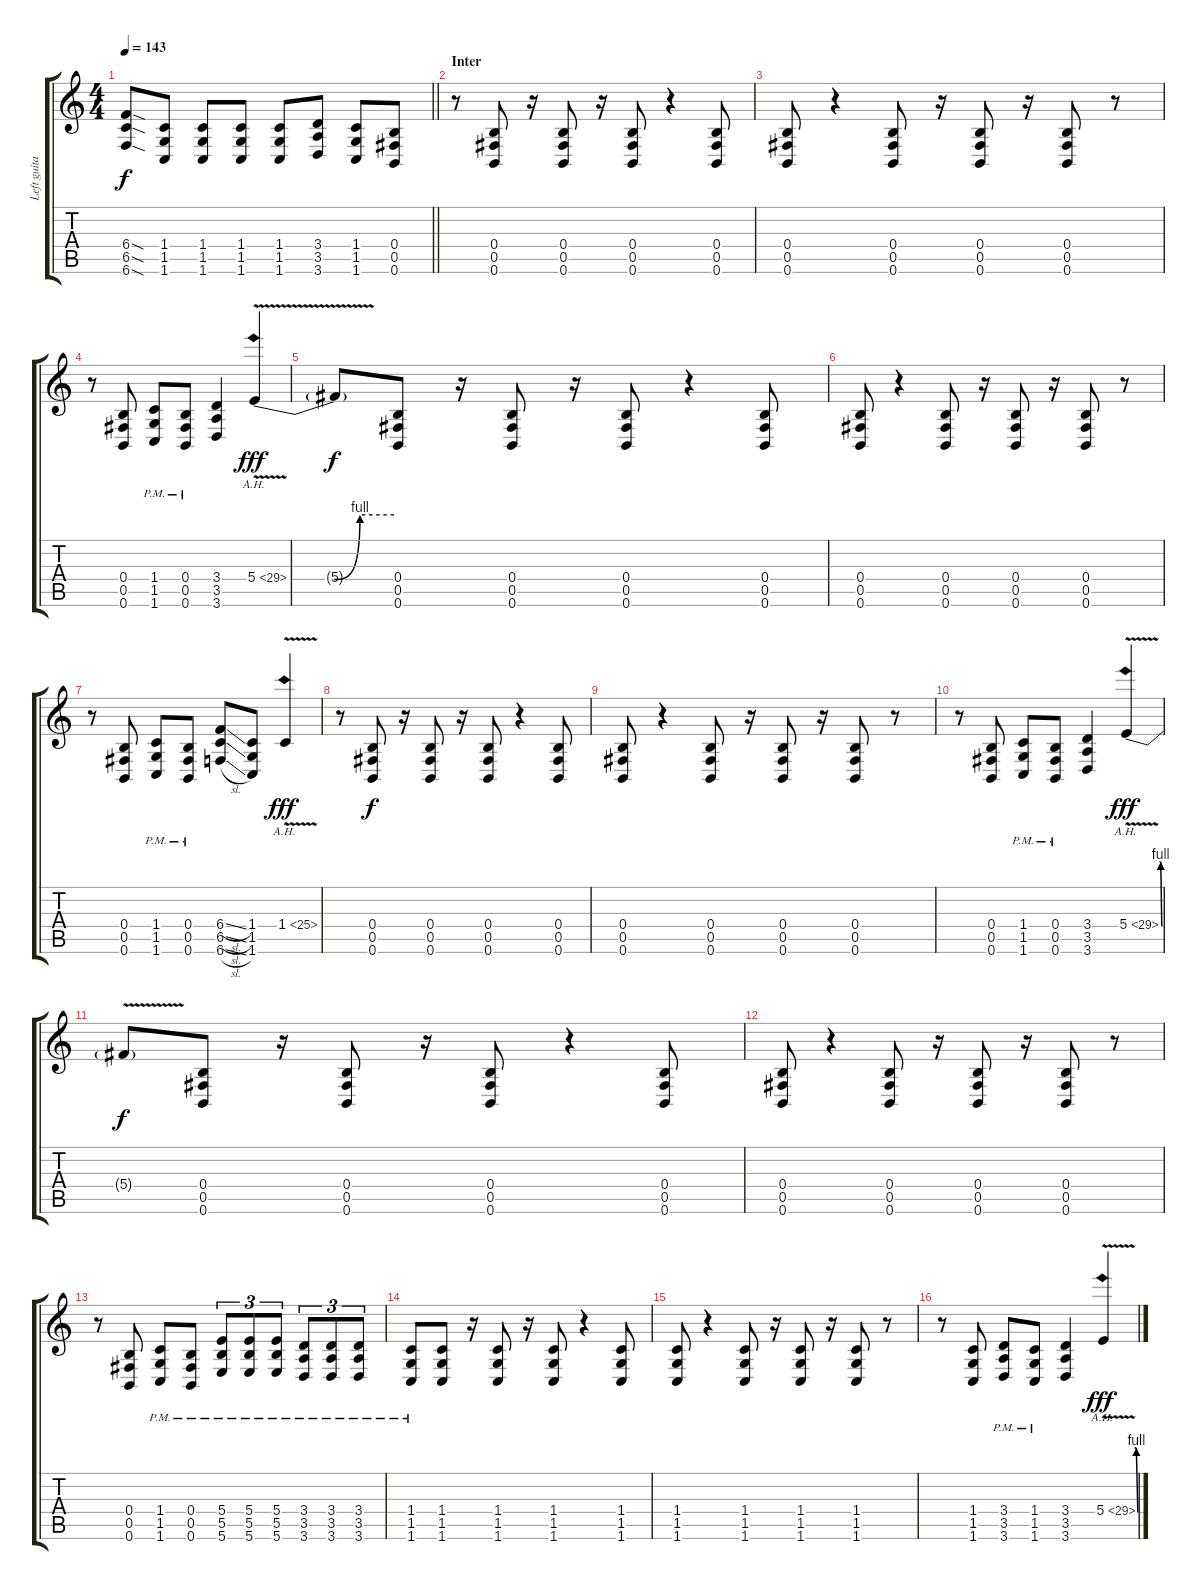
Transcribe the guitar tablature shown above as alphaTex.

\track ("Left guitar" "Left guita") {instrument overdrivenguitar}
\staff {score tabs}
\tuning (Db4 Ab3 E3 B2 Gb2 B1) {hide}
\ts (4 4)
\tempo 143
\clef g2
\barLineRight lightlight
\ks c
(6.4{sod t} 6.5{sod t} 6.6{sod t}).8{dy f} (1.4 1.5 1.6).8 (1.4 1.5 1.6).8 (1.4 1.5 1.6).8 (1.4 1.5 1.6).8 (3.4 3.5 3.6).8 (1.4 1.5 1.6).8 (0.4 0.5 0.6).8 |
\section ("" "Inter")
r.8 (0.4 0.5 0.6).8 r.16 (0.4 0.5 0.6).8 r.16 (0.4 0.5 0.6).8 r.4 (0.4 0.5 0.6).8 |
(0.4 0.5 0.6).8 r.4 (0.4 0.5 0.6).8 r.16 (0.4 0.5 0.6).8 r.16 (0.4 0.5 0.6).8 r.8 |
r.8 (0.4 0.5 0.6).8 (1.4{pm} 1.5{pm} 1.6{pm}).8 (0.4{pm} 0.5{pm} 0.6{pm}).8 (3.4 3.5 3.6).4 5.4{be (custom 0 0 25 0 40 4 60 4) ah 24 v}.4{dy fff} |
5.4{t}.8{dy f} (0.4 0.5 0.6).8 r.16 (0.4 0.5 0.6).8 r.16 (0.4 0.5 0.6).8 r.4 (0.4 0.5 0.6).8 |
(0.4 0.5 0.6).8 r.4 (0.4 0.5 0.6).8 r.16 (0.4 0.5 0.6).8 r.16 (0.4 0.5 0.6).8 r.8 |
r.8 (0.4 0.5 0.6).8 (1.4{pm} 1.5{pm} 1.6{pm}).8 (0.4{pm} 0.5{pm} 0.6{pm}).8 (6.4{sl} 6.5{sl} 6.6{sl}).8 (1.4 1.5 1.6).8 1.4{ah 24 v}.4{dy fff} |
r.8 (0.4 0.5 0.6).8{dy f} r.16 (0.4 0.5 0.6).8 r.16 (0.4 0.5 0.6).8 r.4 (0.4 0.5 0.6).8 |
(0.4 0.5 0.6).8 r.4 (0.4 0.5 0.6).8 r.16 (0.4 0.5 0.6).8 r.16 (0.4 0.5 0.6).8 r.8 |
r.8 (0.4 0.5 0.6).8 (1.4{pm} 1.5{pm} 1.6{pm}).8 (0.4{pm} 0.5{pm} 0.6{pm}).8 (3.4 3.5 3.6).4 5.4{be (custom 0 0 25 0 40 4 60 4) ah 24 v}.4{dy fff} |
5.4{t}.8{dy f} (0.4 0.5 0.6).8 r.16 (0.4 0.5 0.6).8 r.16 (0.4 0.5 0.6).8 r.4 (0.4 0.5 0.6).8 |
(0.4 0.5 0.6).8 r.4 (0.4 0.5 0.6).8 r.16 (0.4 0.5 0.6).8 r.16 (0.4 0.5 0.6).8 r.8 |
r.8 (0.4 0.5 0.6).8 (1.4{pm} 1.5{pm} 1.6{pm}).8 (0.4{pm} 0.5{pm} 0.6{pm}).8 (5.4{pm} 5.5{pm} 5.6{pm}).8{tu (3 2)} (5.4{pm} 5.5{pm} 5.6{pm}).8{tu (3 2)} (5.4{pm} 5.5{pm} 5.6{pm}).8{tu (3 2)} (3.4{pm} 3.5{pm} 3.6{pm}).8{tu (3 2)} (3.4{pm} 3.5{pm} 3.6{pm}).8{tu (3 2)} (3.4{pm} 3.5{pm} 3.6{pm}).8{tu (3 2)} |
(1.4{pm} 1.5{pm} 1.6{pm}).8 (1.4 1.5 1.6).8 r.16 (1.4 1.5 1.6).8 r.16 (1.4 1.5 1.6).8 r.4 (1.4 1.5 1.6).8 |
(1.4 1.5 1.6).8 r.4 (1.4 1.5 1.6).8 r.16 (1.4 1.5 1.6).8 r.16 (1.4 1.5 1.6).8 r.8 |
r.8 (1.4 1.5 1.6).8 (3.4{pm} 3.5{pm} 3.6{pm}).8 (1.4{pm} 1.5{pm} 1.6{pm}).8 (3.4 3.5 3.6).4 5.4{be (custom 0 0 25 0 40 4 60 4) ah 24 v}.4{dy fff}
